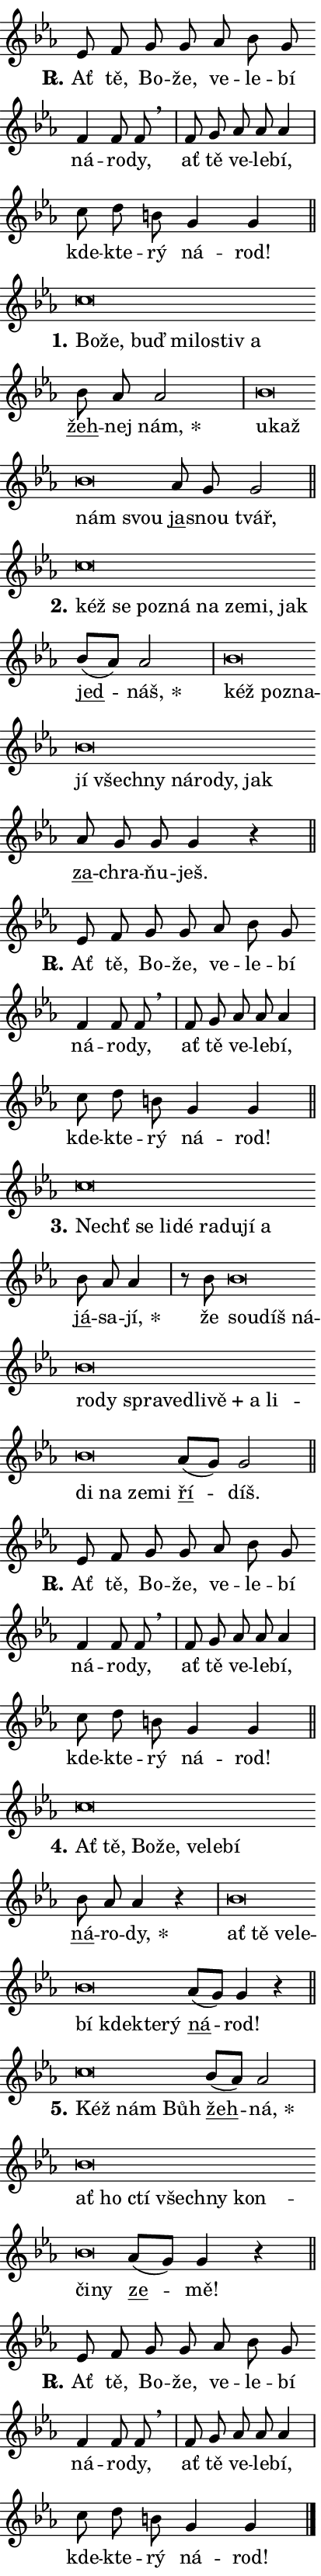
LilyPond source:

\version "2.24.0"
\header { tagline = "" }
\paper {
  indent = 0\cm
  top-margin = 0\cm
  right-margin = 0.13\cm % to fit lyric hyphens
  bottom-margin = 0\cm
  left-margin = 0\cm
  paper-width = 7\cm
  page-breaking = #ly:one-page-breaking
  system-system-spacing.basic-distance = #11
  score-system-spacing.basic-distance = #11
  ragged-last = ##f
}


%% Author: Thomas Morley
%% https://lists.gnu.org/archive/html/lilypond-user/2020-05/msg00002.html
#(define (line-position grob)
"Returns position of @var[grob} in current system:
   @code{'start}, if at first time-step
   @code{'end}, if at last time-step
   @code{'middle} otherwise
"
  (let* ((col (ly:item-get-column grob))
         (ln (ly:grob-object col 'left-neighbor))
         (rn (ly:grob-object col 'right-neighbor))
         (col-to-check-left (if (ly:grob? ln) ln col))
         (col-to-check-right (if (ly:grob? rn) rn col))
         (break-dir-left
           (and
             (ly:grob-property col-to-check-left 'non-musical #f)
             (ly:item-break-dir col-to-check-left)))
         (break-dir-right
           (and
             (ly:grob-property col-to-check-right 'non-musical #f)
             (ly:item-break-dir col-to-check-right))))
        (cond ((eqv? 1 break-dir-left) 'start)
              ((eqv? -1 break-dir-right) 'end)
              (else 'middle))))

#(define (tranparent-at-line-position vctor)
  (lambda (grob)
  "Relying on @code{line-position} select the relevant enry from @var{vctor}.
Used to determine transparency,"
    (case (line-position grob)
      ((end) (not (vector-ref vctor 0)))
      ((middle) (not (vector-ref vctor 1)))
      ((start) (not (vector-ref vctor 2))))))

noteHeadBreakVisibility =
#(define-music-function (break-visibility)(vector?)
"Makes @code{NoteHead}s transparent relying on @var{break-visibility}"
#{
  \override NoteHead.transparent =
    #(tranparent-at-line-position break-visibility)
#})

#(define delete-ledgers-for-transparent-note-heads
  (lambda (grob)
    "Reads whether a @code{NoteHead} is transparent.
If so this @code{NoteHead} is removed from @code{'note-heads} from
@var{grob}, which is supposed to be @code{LedgerLineSpanner}.
As a result ledgers are not printed for this @code{NoteHead}"
    (let* ((nhds-array (ly:grob-object grob 'note-heads))
           (nhds-list
             (if (ly:grob-array? nhds-array)
                 (ly:grob-array->list nhds-array)
                 '()))
           ;; Relies on the transparent-property being done before
           ;; Staff.LedgerLineSpanner.after-line-breaking is executed.
           ;; This is fragile ...
           (to-keep
             (remove
               (lambda (nhd)
                 (ly:grob-property nhd 'transparent #f))
               nhds-list)))
      ;; TODO find a better method to iterate over grob-arrays, similiar
      ;; to filter/remove etc for lists
      ;; For now rebuilt from scratch
      (set! (ly:grob-object grob 'note-heads)  '())
      (for-each
        (lambda (nhd)
          (ly:pointer-group-interface::add-grob grob 'note-heads nhd))
        to-keep))))

squashNotes = {
  \override NoteHead.X-extent = #'(-0.2 . 0.2)
  \override NoteHead.Y-extent = #'(-0.75 . 0)
  \override NoteHead.stencil =
    #(lambda (grob)
       (let ((pos (ly:grob-property grob 'staff-position)))
         (begin
           (if (< pos -7) (display "ERROR: Lower brevis then expected\n") (display ""))
           (if (<= pos -6) ly:text-interface::print ly:note-head::print))))
}
unSquashNotes = {
  \revert NoteHead.X-extent
  \revert NoteHead.Y-extent
  \revert NoteHead.stencil
}

hideNotes = \noteHeadBreakVisibility #begin-of-line-visible
unHideNotes = \noteHeadBreakVisibility #all-visible

% work-around for resetting accidentals
% https://lilypond.org/doc/v2.23/Documentation/notation/displaying-rhythms#unmetered-music
cadenzaMeasure = {
  \cadenzaOff
  \partial 1024 s1024
  \cadenzaOn
}

#(define-markup-command (accent layout props text) (markup?)
  "Underline accented syllable"
  (interpret-markup layout props
    #{\markup \override #'(offset . 4.3) \underline { #text }#}))

responsum = \markup \concat {
  "R" \hspace #-1.05 \path #0.1 #'((moveto 0 0.07) (lineto 0.9 0.8)) \hspace #0.05 "."
}

spaceSize = #0.6828661417322834 % exact space size for TeX Gyre Schola

\layout {
  \context {
    \Staff
    \remove "Time_signature_engraver"
    \override LedgerLineSpanner.after-line-breaking = #delete-ledgers-for-transparent-note-heads
  }
  \context {
    \Lyrics {
      \override LyricSpace.minimum-distance = \spaceSize
      \override LyricText.font-name = #"TeX Gyre Schola"
      \override LyricText.font-size = 1
      \override StanzaNumber.font-name = #"TeX Gyre Schola Bold"
      \override StanzaNumber.font-size = 1
    }
  }
  \context {
    \Score 
    \override NoteHead.text =
      #(lambda (grob) 
        (let ((pos (ly:grob-property grob 'staff-position)))
          #{\markup {
            \combine
              \halign #-0.55 \raise #(if (= pos -6) 0 0.5) \override #'(thickness . 2) \draw-line #'(3.2 . 0)
              \musicglyph "noteheads.sM1"
          }#}))
  }
}

% magnetic-lyrics.ily
%
%   written by
%     Jean Abou Samra <jean@abou-samra.fr>
%     Werner Lemberg <wl@gnu.org>
%
%   adapted by
%     Jiri Hon <jiri.hon@gmail.com>
%
% Version 2022-Apr-15

% https://www.mail-archive.com/lilypond-user@gnu.org/msg149350.html

#(define (Left_hyphen_pointer_engraver context)
   "Collect syllable-hyphen-syllable occurrences in lyrics and store
them in properties.  This engraver only looks to the left.  For
example, if the lyrics input is @code{foo -- bar}, it does the
following.

@itemize @bullet
@item
Set the @code{text} property of the @code{LyricHyphen} grob between
@q{foo} and @q{bar} to @code{foo}.

@item
Set the @code{left-hyphen} property of the @code{LyricText} grob with
text @q{foo} to the @code{LyricHyphen} grob between @q{foo} and
@q{bar}.
@end itemize

Use this auxiliary engraver in combination with the
@code{lyric-@/text::@/apply-@/magnetic-@/offset!} hook."
   (let ((hyphen #f)
         (text #f))
     (make-engraver
      (acknowledgers
       ((lyric-syllable-interface engraver grob source-engraver)
        (set! text grob)))
      (end-acknowledgers
       ((lyric-hyphen-interface engraver grob source-engraver)
        ;(when (not (grob::has-interface grob 'lyric-space-interface))
          (set! hyphen grob)));)
      ((stop-translation-timestep engraver)
       (when (and text hyphen)
         (ly:grob-set-object! text 'left-hyphen hyphen))
       (set! text #f)
       (set! hyphen #f)))))

#(define (lyric-text::apply-magnetic-offset! grob)
   "If the space between two syllables is less than the value in
property @code{LyricText@/.details@/.squash-threshold}, move the right
syllable to the left so that it gets concatenated with the left
syllable.

Use this function as a hook for
@code{LyricText@/.after-@/line-@/breaking} if the
@code{Left_@/hyphen_@/pointer_@/engraver} is active."
   (let ((hyphen (ly:grob-object grob 'left-hyphen #f)))
     (when hyphen
       (let ((left-text (ly:spanner-bound hyphen LEFT)))
         (when (grob::has-interface left-text 'lyric-syllable-interface)
           (let* ((common (ly:grob-common-refpoint grob left-text X))
                  (this-x-ext (ly:grob-extent grob common X))
                  (left-x-ext
                   (begin
                     ;; Trigger magnetism for left-text.
                     (ly:grob-property left-text 'after-line-breaking)
                     (ly:grob-extent left-text common X)))
                  ;; `delta` is the gap width between two syllables.
                  (delta (- (interval-start this-x-ext)
                            (interval-end left-x-ext)))
                  (details (ly:grob-property grob 'details))
                  (threshold (assoc-get 'squash-threshold details 0.2)))
             (when (< delta threshold)
               (let* (;; We have to manipulate the input text so that
                      ;; ligatures crossing syllable boundaries are not
                      ;; disabled.  For languages based on the Latin
                      ;; script this is essentially a beautification.
                      ;; However, for non-Western scripts it can be a
                      ;; necessity.
                      (lt (ly:grob-property left-text 'text))
                      (rt (ly:grob-property grob 'text))
                      (is-space (grob::has-interface hyphen 'lyric-space-interface))
                      (space (if is-space " " ""))
                      (extra-delta (if is-space spaceSize 0))
                      ;; Append new syllable.
                      (ltrt-space (if (and (string? lt) (string? rt))
                                (string-append lt space rt)
                                (make-concat-markup (list lt space rt))))
                      ;; Right-align `ltrt` to the right side.
                      (ltrt-space-markup (grob-interpret-markup
                               grob
                               (make-translate-markup
                                (cons (interval-length this-x-ext) 0)
                                (make-right-align-markup ltrt-space)))))
                 (begin
                   ;; Don't print `left-text`.
                   (ly:grob-set-property! left-text 'stencil #f)
                   ;; Set text and stencil (which holds all collected
                   ;; syllables so far) and shift it to the left.
                   (ly:grob-set-property! grob 'text ltrt-space)
                   (ly:grob-set-property! grob 'stencil ltrt-space-markup)
                   (ly:grob-translate-axis! grob (- (- delta extra-delta)) X))))))))))


#(define (lyric-hyphen::displace-bounds-first grob)
   ;; Make very sure this callback isn't triggered too early.
   (let ((left (ly:spanner-bound grob LEFT))
         (right (ly:spanner-bound grob RIGHT)))
     (ly:grob-property left 'after-line-breaking)
     (ly:grob-property right 'after-line-breaking)
     (ly:lyric-hyphen::print grob)))

squashThreshold = #0.4

\layout {
  \context {
    \Lyrics
    \consists #Left_hyphen_pointer_engraver
    \override LyricText.after-line-breaking =
      #lyric-text::apply-magnetic-offset!
    \override LyricHyphen.stencil = #lyric-hyphen::displace-bounds-first
    \override LyricText.details.squash-threshold = \squashThreshold
    \override LyricHyphen.minimum-distance = 0
    \override LyricHyphen.minimum-length = \squashThreshold
  }
}

squashText = \override LyricText.details.squash-threshold = 9999
unSquashText = \override LyricText.details.squash-threshold = \squashThreshold

leftText = \override LyricText.self-alignment-X = #LEFT
unLeftText = \revert LyricText.self-alignment-X

starOffset = #(lambda (grob) 
                (let ((x_offset (ly:self-alignment-interface::aligned-on-x-parent grob)))
                  (if (= x_offset 0) 0 (+ x_offset 1.2))))

star = #(define-music-function (syllable)(string?)
"Append star separator at the end of a syllable"
#{
  \once \override LyricText.X-offset = #starOffset
  \lyricmode { \markup {
    #syllable
    \override #'((font-name . "TeX Gyre Schola Bold")) \hspace #0.2 \lower #0.65 \larger "*"
  } }
#})

starAccent = #(define-music-function (syllable)(string?)
"Append star separator at the end of a syllable and make accent"
#{
  \once \override LyricText.X-offset = #starOffset
  \lyricmode { \markup {
    \accent #syllable
    \override #'((font-name . "TeX Gyre Schola Bold")) \hspace #0.2 \lower #0.65 \larger "*"
  } }
#})

breath = #(define-music-function (syllable)(string?)
"Append breathing indicator at the end of a syllable"
#{
  \lyricmode { \markup { #syllable "+" } }
#})

optionalBreath = #(define-music-function (syllable)(string?)
"Append optional breathing indicator at the end of a syllable"
#{
  \lyricmode { \markup { #syllable "(+)" } }
#})


\score {
    <<
        \new Voice = "melody" { \cadenzaOn \key es \major \relative { es'8 f g g as bes g \bar "" f4 f8 f \breathe \cadenzaMeasure \bar "|" f g as as as4 \cadenzaMeasure \bar "|" c8 d b g4 g \cadenzaMeasure \bar "||" \break } }
        \new Lyrics \lyricsto "melody" { \lyricmode { \set stanza = \responsum
Ať tě, Bo -- že, ve -- le -- bí ná -- ro -- dy, ať tě ve -- le -- bí, kde -- kte -- rý ná -- rod! } }
    >>
    \layout {}
}

\score {
    <<
        \new Voice = "melody" { \cadenzaOn \key es \major \relative { \squashNotes c''\breve*1/16 \hideNotes \breve*1/16 \bar "" \breve*1/16 \bar "" \breve*1/16 \bar "" \breve*1/16 \bar "" \breve*1/16 \breve*1/16 \bar "" \unHideNotes \unSquashNotes \bar "" bes8 as as2 \cadenzaMeasure \bar "|" \squashNotes bes\breve*1/16 \hideNotes \breve*1/16 \bar "" \breve*1/16 \breve*1/16 \bar "" \unHideNotes \unSquashNotes \bar "" as8 g g2 \cadenzaMeasure \bar "||" \break } }
        \new Lyrics \lyricsto "melody" { \lyricmode { \set stanza = "1."
\leftText Bo -- \squashText že, buď mi -- lo -- stiv a \unLeftText \unSquashText \markup \accent žeh -- nej \star nám, \leftText u -- \squashText kaž nám svou \unLeftText \unSquashText \markup \accent ja -- snou tvář, } }
    >>
    \layout {}
}

\score {
    <<
        \new Voice = "melody" { \cadenzaOn \key es \major \relative { \squashNotes c''\breve*1/16 \hideNotes \breve*1/16 \bar "" \breve*1/16 \bar "" \breve*1/16 \bar "" \breve*1/16 \bar "" \breve*1/16 \bar "" \breve*1/16 \breve*1/16 \bar "" \unHideNotes \unSquashNotes \bar "" bes8[( as)] as2 \cadenzaMeasure \bar "|" \squashNotes bes\breve*1/16 \hideNotes \breve*1/16 \bar "" \breve*1/16 \bar "" \breve*1/16 \bar "" \breve*1/16 \bar "" \breve*1/16 \bar "" \breve*1/16 \bar "" \breve*1/16 \bar "" \breve*1/16 \breve*1/16 \bar "" \unHideNotes \unSquashNotes \bar "" as8 g g g4 r \cadenzaMeasure \bar "||" \break } }
        \new Lyrics \lyricsto "melody" { \lyricmode { \set stanza = "2."
\leftText kéž \squashText se po -- zná na ze -- mi, jak \unLeftText \unSquashText \markup \accent jed -- \star náš, \leftText kéž \squashText po -- zna -- jí všech -- ny ná -- ro -- dy, jak \unLeftText \unSquashText \markup \accent za -- chra -- ňu -- ješ. } }
    >>
    \layout {}
}

\score {
    <<
        \new Voice = "melody" { \cadenzaOn \key es \major \relative { es'8 f g g as bes g \bar "" f4 f8 f \breathe \cadenzaMeasure \bar "|" f g as as as4 \cadenzaMeasure \bar "|" c8 d b g4 g \cadenzaMeasure \bar "||" \break } }
        \new Lyrics \lyricsto "melody" { \lyricmode { \set stanza = \responsum
Ať tě, Bo -- že, ve -- le -- bí ná -- ro -- dy, ať tě ve -- le -- bí, kde -- kte -- rý ná -- rod! } }
    >>
    \layout {}
}

\score {
    <<
        \new Voice = "melody" { \cadenzaOn \key es \major \relative { \squashNotes c''\breve*1/16 \hideNotes \breve*1/16 \bar "" \breve*1/16 \bar "" \breve*1/16 \bar "" \breve*1/16 \bar "" \breve*1/16 \bar "" \breve*1/16 \breve*1/16 \bar "" \unHideNotes \unSquashNotes \bar "" bes8 as as4 \cadenzaMeasure \bar "|" r8 bes8 \squashNotes bes\breve*1/16 \hideNotes \breve*1/16 \bar "" \breve*1/16 \bar "" \breve*1/16 \bar "" \breve*1/16 \bar "" \breve*1/16 \bar "" \breve*1/16 \bar "" \breve*1/16 \bar "" \breve*1/16 \bar "" \breve*1/16 \bar "" \breve*1/16 \bar "" \breve*1/16 \bar "" \breve*1/16 \bar "" \breve*1/16 \breve*1/16 \bar "" \unHideNotes \unSquashNotes \bar "" as8[( g)] g2 \cadenzaMeasure \bar "||" \break } }
        \new Lyrics \lyricsto "melody" { \lyricmode { \set stanza = "3."
\leftText Nechť \squashText se li -- dé ra -- du -- jí a \unLeftText \unSquashText \markup \accent já -- sa -- \star jí, že \leftText sou -- \squashText díš ná -- ro -- dy spra -- ve -- dli -- \breath "vě" a li -- di na ze -- mi \unLeftText \unSquashText \markup \accent ří -- díš. } }
    >>
    \layout {}
}

\score {
    <<
        \new Voice = "melody" { \cadenzaOn \key es \major \relative { es'8 f g g as bes g \bar "" f4 f8 f \breathe \cadenzaMeasure \bar "|" f g as as as4 \cadenzaMeasure \bar "|" c8 d b g4 g \cadenzaMeasure \bar "||" \break } }
        \new Lyrics \lyricsto "melody" { \lyricmode { \set stanza = \responsum
Ať tě, Bo -- že, ve -- le -- bí ná -- ro -- dy, ať tě ve -- le -- bí, kde -- kte -- rý ná -- rod! } }
    >>
    \layout {}
}

\score {
    <<
        \new Voice = "melody" { \cadenzaOn \key es \major \relative { \squashNotes c''\breve*1/16 \hideNotes \breve*1/16 \bar "" \breve*1/16 \bar "" \breve*1/16 \bar "" \breve*1/16 \bar "" \breve*1/16 \breve*1/16 \bar "" \unHideNotes \unSquashNotes \bar "" bes8 as as4 r \cadenzaMeasure \bar "|" \squashNotes bes\breve*1/16 \hideNotes \breve*1/16 \bar "" \breve*1/16 \bar "" \breve*1/16 \bar "" \breve*1/16 \bar "" \breve*1/16 \bar "" \breve*1/16 \breve*1/16 \bar "" \unHideNotes \unSquashNotes \bar "" as8[( g)] g4 r \cadenzaMeasure \bar "||" \break } }
        \new Lyrics \lyricsto "melody" { \lyricmode { \set stanza = "4."
\leftText Ať \squashText tě, Bo -- že, ve -- le -- bí \unLeftText \unSquashText \markup \accent ná -- ro -- \star dy, \leftText ať \squashText tě ve -- le -- bí kde -- kte -- rý \unLeftText \unSquashText \markup \accent ná -- rod! } }
    >>
    \layout {}
}

\score {
    <<
        \new Voice = "melody" { \cadenzaOn \key es \major \relative { \squashNotes c''\breve*1/16 \hideNotes \breve*1/16 \breve*1/16 \bar "" \unHideNotes \unSquashNotes \bar "" bes8[( as)] as2 \cadenzaMeasure \bar "|" \squashNotes bes\breve*1/16 \hideNotes \breve*1/16 \bar "" \breve*1/16 \bar "" \breve*1/16 \bar "" \breve*1/16 \bar "" \breve*1/16 \bar "" \breve*1/16 \breve*1/16 \bar "" \unHideNotes \unSquashNotes \bar "" as8[( g)] g4 r \cadenzaMeasure \bar "||" \break } }
        \new Lyrics \lyricsto "melody" { \lyricmode { \set stanza = "5."
\leftText Kéž \squashText nám Bůh \unLeftText \unSquashText \markup \accent žeh -- \star ná, \leftText ať \squashText ho ctí všech -- ny kon -- či -- ny \unLeftText \unSquashText \markup \accent ze -- mě! } }
    >>
    \layout {}
}

\score {
    <<
        \new Voice = "melody" { \cadenzaOn \key es \major \relative { es'8 f g g as bes g \bar "" f4 f8 f \breathe \cadenzaMeasure \bar "|" f g as as as4 \cadenzaMeasure \bar "|" c8 d b g4 g \cadenzaMeasure \bar "||" \break } \bar "|." }
        \new Lyrics \lyricsto "melody" { \lyricmode { \set stanza = \responsum
Ať tě, Bo -- že, ve -- le -- bí ná -- ro -- dy, ať tě ve -- le -- bí, kde -- kte -- rý ná -- rod! } }
    >>
    \layout {}
}
